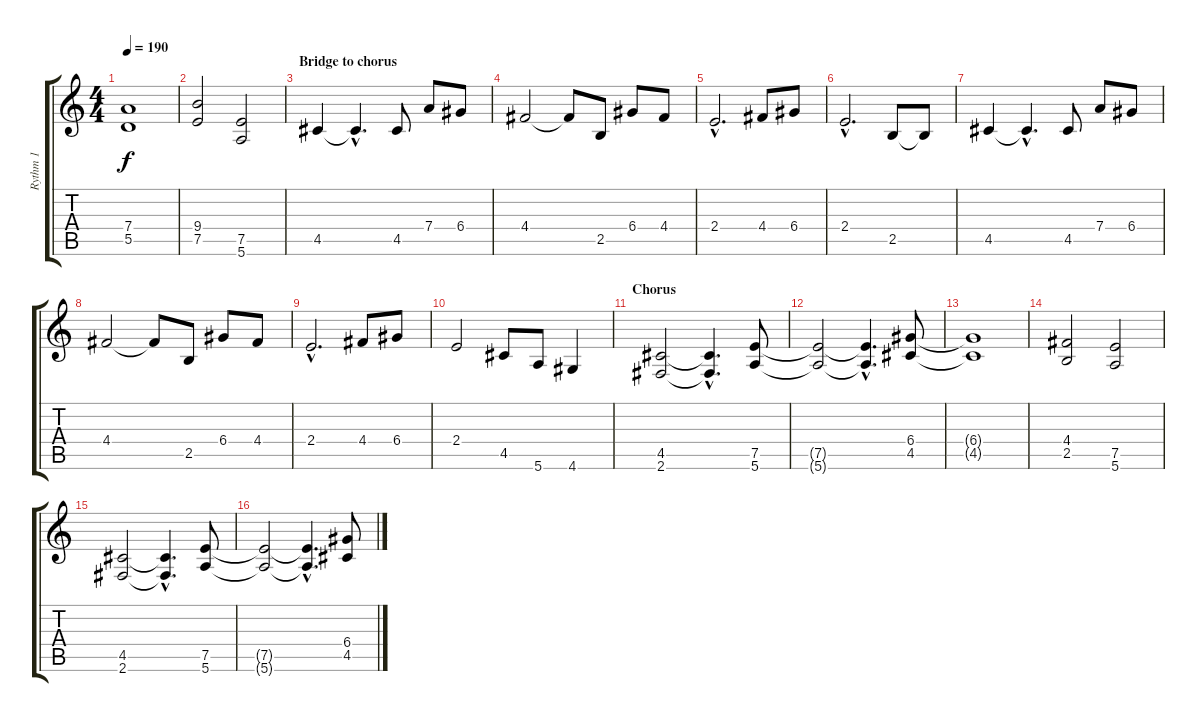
\track ("Rythm 1" "Rythm 1") {instrument distortionguitar}
\staff {score tabs}
\tuning (E4 B3 G3 D3 A2 E2) {hide}
\ts (4 4)
\tempo 190
\clef g2
\ks c
(7.4 5.5).1{dy f} |
(9.4 7.5).2 (7.5 5.6).2 |
\section ("" "Bridge to chorus")
4.5.4 4.5{hac t}.4{d} 4.5.8 7.4.8 6.4.8 |
4.4.2 4.4{t}.8 2.5.8 6.4.8 4.4.8 |
2.4{hac}.2{d} 4.4.8 6.4.8 |
2.4{hac}.2{d} 2.5.8 2.5{t}.8 |
4.5.4 4.5{hac t}.4{d} 4.5.8 7.4.8 6.4.8 |
4.4.2 4.4{t}.8 2.5.8 6.4.8 4.4.8 |
2.4{hac}.2{d} 4.4.8 6.4.8 |
2.4.2 4.5.8 5.6.8 4.6.4 |
\section ("" "Chorus")
(4.5 2.6).2 (4.5{hac t} 2.6{hac t}).4{d} (7.5 5.6).8 |
(7.5{t} 5.6{t}).2 (7.5{hac t} 5.6{hac t}).4{d} (6.4 4.5).8 |
(6.4{t} 4.5{t}).1 |
(4.4 2.5).2 (7.5 5.6).2 |
(4.5 2.6).2 (4.5{hac t} 2.6{hac t}).4{d} (7.5 5.6).8 |
(7.5{t} 5.6{t}).2 (7.5{hac t} 5.6{hac t}).4{d} (6.4 4.5).8
